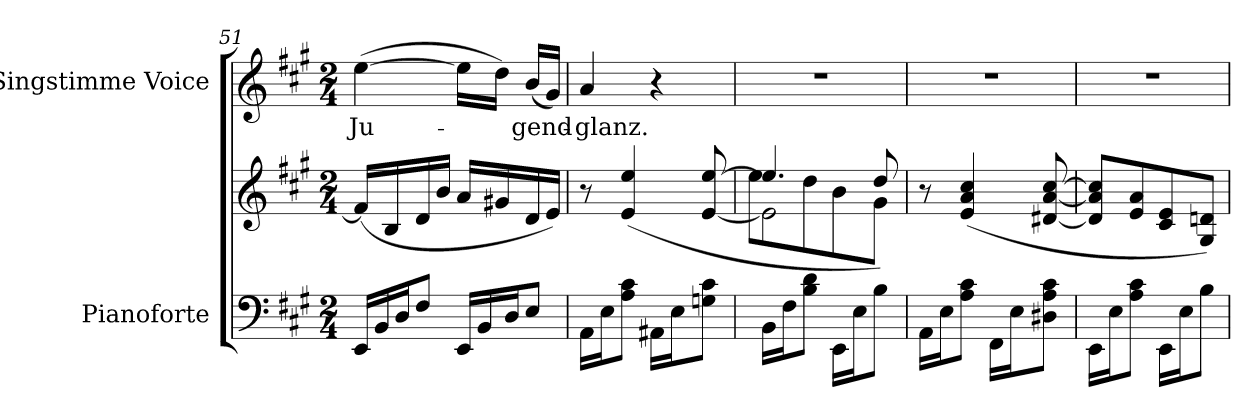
**kern	**kern	**kern	**text
*part2	*part2	*part1	*part1
*staff3	*staff2	*staff1	*staff1
*I"Pianoforte	*	*I"Singstimme Voice	*
*I'Pno	*	*	*
*clefF4	*clefG2	*clefG2	*
*k[f#c#g#]	*k[f#c#g#]	*k[f#c#g#]	*
*M2/4	*M2/4	*M2/4	*
*Xtuplet	*	*	*
=51	=51	=51	=51
24EE/LL	(16f#/LL]	([4ee\	Ju-
24BB/	.	.	.
.	16B/	.	.
24D/J	.	.	.
8F#/J	16d/	.	.
.	16b/JJ	.	.
24EE/LL	16a/LL	16ee\LL]	.
24BB/	.	.	.
.	16g#X/	16dd\JJ)	.
24D/J	.	.	.
8E/J	16d/	(16b/LL	-gend-
.	16e/JJ)	16g#/JJ)	.
=52	=52	=52	=52
16AA\LL	8r	4a/	-glanz.
16E\J	.	.	.
8A\ 8c#\J	(4e/ 4ee/	.	.
16AA#X\LL	.	4r	.
16E\J	.	.	.
8Gn\ 8c#\J	[<8e/ [8ee/	.	.
=53	=53	=53	=53
*	*^	*	*
*	*	*^	*	*
16BB\LL	4.ee/]	8ee\L	2e\]	2r	.
16F#\J	.	.	.	.	.
8B\ 8d\J	.	8dd\	.	.	.
16EE\LL	.	8b\	.	.	.
16E\J	.	.	.	.	.
8B\J	8dd/)	8g#\J	.	.	.
*	*	*v	*v	*	*
=54	=54	=54	=54	=54
!	!LO:TX:b:Bi:t=dim.	!	!	!
*	*v	*v	*	*
16AA\LL	8r	2r	.
16E\J	.	.	.
8A\ 8c#\J	(4e/ 4a/ 4cc#/	.	.
16FF#\LL	.	.	.
16E\J	.	.	.
8D#X\ 8A\ 8c#\J	[8d#X/ [8a/ [8cc#/	.	.
=55	=55	=55	=55
16EE\LL	8d#/] 8a/] 8cc#/]L	2r	.
16E\J	.	.	.
8A\ 8c#\J	8e/ 8a/	.	.
16EE\LL	8c#/ 8e/	.	.
16E\J	.	.	.
8B\J	8G#/ 8dn/J)	.	.
=	=	=	=
*-	*-	*-	*-
